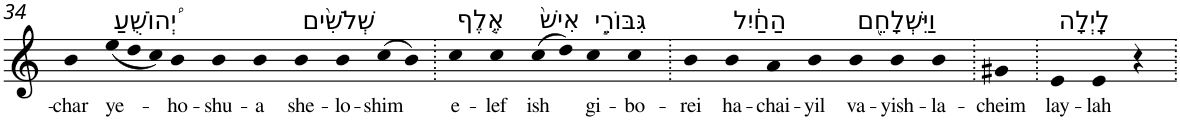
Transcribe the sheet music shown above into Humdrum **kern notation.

**kern	**text
*part1	*part1
*staff1	*staff1
*I"Piano	*
*I'Pno	*
!!LO:PB:g=z
*clefG2	*
*k[]	*
=34	=34
!	!LO:LY:b
4b	-char
*Xtuplet	*
!LO:TX:a:t=יְ֠הוֹשֻׁעַ	!
!	!LO:LY:b
(<12ee	ye-
12dd	.
12cc)	.
!	!LO:LY:b
4b	-ho-
!	!LO:LY:b
4b	-shu-
!	!LO:LY:b
4b	-a
!LO:TX:a:t=שְׁלֹשִׁ֨ים	!
!	!LO:LY:b
4b	she-
!	!LO:LY:b
4b	-lo-
!	!LO:LY:b
(>8cc	-shim
8b)	.
=35.	=35.
!LO:TX:a:t=אֶ֤לֶף	!
!	!LO:LY:b
4cc	e-
!	!LO:LY:b
4cc	-lef
!LO:TX:a:t=אִישׁ֙	!
!	!LO:LY:b
(>8cc	ish
8dd)	.
!LO:TX:a:t=גִּבּוֹרֵ֣י	!
!	!LO:LY:b
4cc	gi-
!	!LO:LY:b
4cc	-bo-
=36.	=36.
!	!LO:LY:b
4b	-rei
!LO:TX:a:t=הַחַ֔יִל	!
!	!LO:LY:b
4b	ha-
!	!LO:LY:b
4a	-chai-
!	!LO:LY:b
4b	-yil
!LO:TX:a:t=וַיִּשְׁלָחֵ֖ם	!
!	!LO:LY:b
4b	va-
!	!LO:LY:b
4b	-yish-
!	!LO:LY:b
4b	-la-
=37.	=37.
!	!LO:LY:b
4g#X	-cheim
=38.	=38.
!LO:TX:a:t=לָֽיְלָה	!
!	!LO:LY:b
4e	lay-
!	!LO:LY:b
4e	-lah
4r	.
=.	=.
*-	*-
